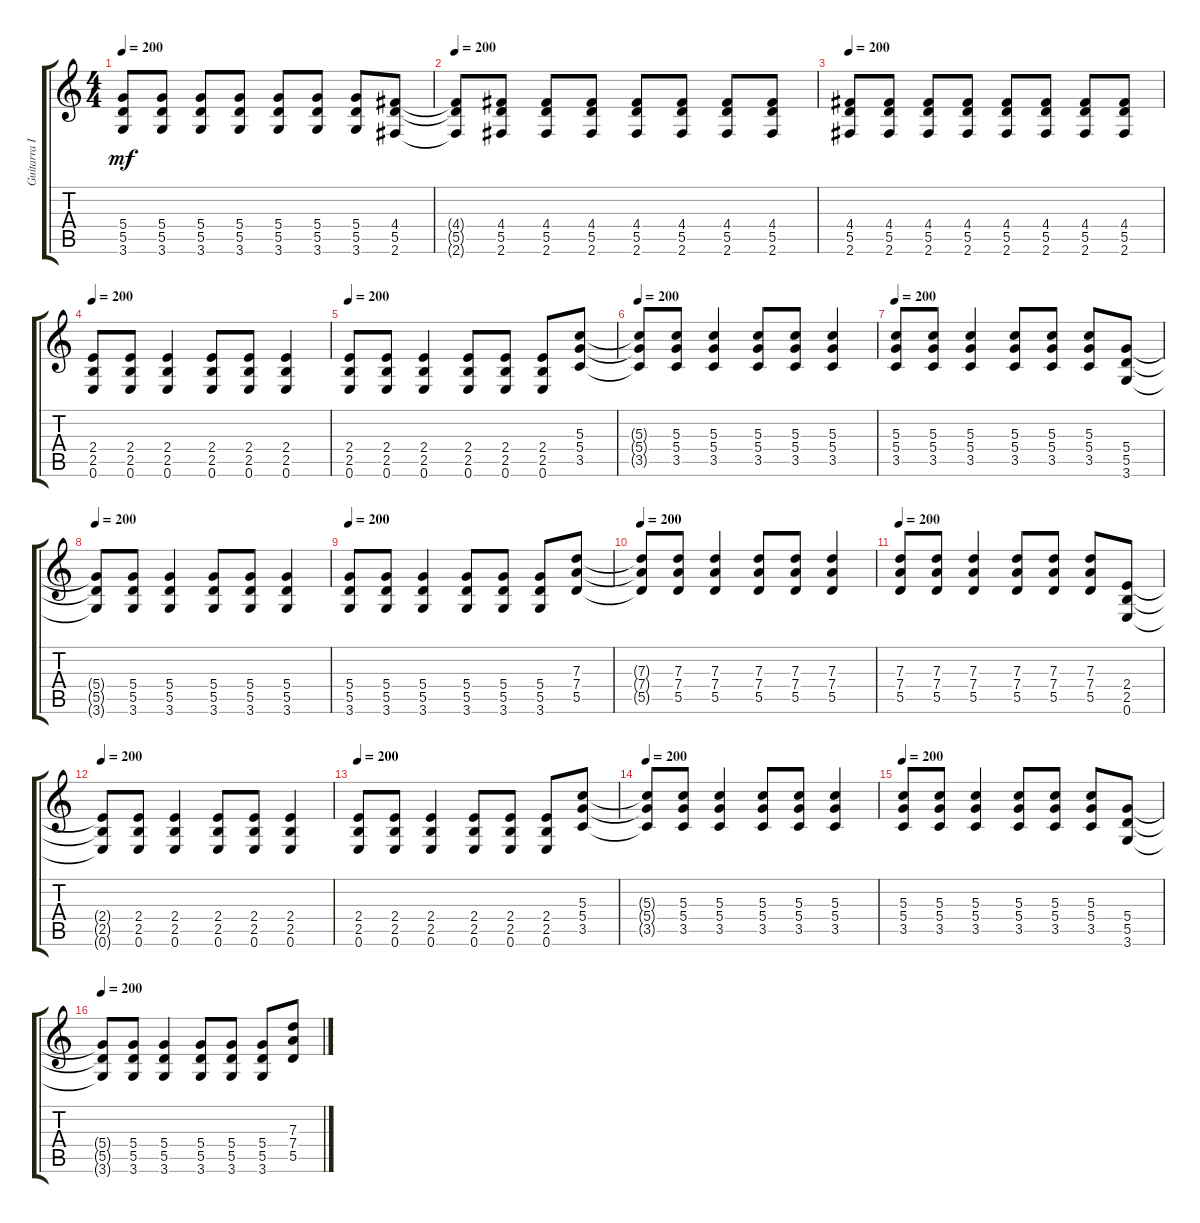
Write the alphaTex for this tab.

\track ("Guitarra II" "Guitarra I") {instrument distortionguitar}
\staff {score tabs}
\tuning (E4 B3 G3 D3 A2 E2) {hide}
\ts (4 4)
\tempo 200
\clef g2
\ks c
(5.4 5.5 3.6).8{dy mf} (5.4 5.5 3.6).8 (5.4 5.5 3.6).8 (5.4 5.5 3.6).8 (5.4 5.5 3.6).8 (5.4 5.5 3.6).8 (5.4 5.5 3.6).8 (4.4 5.5 2.6).8 |
\tempo 200
(4.4{t} 5.5{t} 2.6{t}).8 (4.4 5.5 2.6).8 (4.4 5.5 2.6).8 (4.4 5.5 2.6).8 (4.4 5.5 2.6).8 (4.4 5.5 2.6).8 (4.4 5.5 2.6).8 (4.4 5.5 2.6).8 |
\tempo 200
(4.4 5.5 2.6).8 (4.4 5.5 2.6).8 (4.4 5.5 2.6).8 (4.4 5.5 2.6).8 (4.4 5.5 2.6).8 (4.4 5.5 2.6).8 (4.4 5.5 2.6).8 (4.4 5.5 2.6).8 |
\tempo 200
(2.4 2.5 0.6).8 (2.4 2.5 0.6).8 (2.4 2.5 0.6).4 (2.4 2.5 0.6).8 (2.4 2.5 0.6).8 (2.4 2.5 0.6).4 |
\tempo 200
(2.4 2.5 0.6).8 (2.4 2.5 0.6).8 (2.4 2.5 0.6).4 (2.4 2.5 0.6).8 (2.4 2.5 0.6).8 (2.4 2.5 0.6).8 (5.3 5.4 3.5).8 |
\tempo 200
(5.3{t} 5.4{t} 3.5{t}).8 (5.3 5.4 3.5).8 (5.3 5.4 3.5).4 (5.3 5.4 3.5).8 (5.3 5.4 3.5).8 (5.3 5.4 3.5).4 |
\tempo 200
(5.3 5.4 3.5).8 (5.3 5.4 3.5).8 (5.3 5.4 3.5).4 (5.3 5.4 3.5).8 (5.3 5.4 3.5).8 (5.3 5.4 3.5).8 (5.4 5.5 3.6).8 |
\tempo 200
(5.4{t} 5.5{t} 3.6{t}).8 (5.4 5.5 3.6).8 (5.4 5.5 3.6).4 (5.4 5.5 3.6).8 (5.4 5.5 3.6).8 (5.4 5.5 3.6).4 |
\tempo 200
(5.4 5.5 3.6).8 (5.4 5.5 3.6).8 (5.4 5.5 3.6).4 (5.4 5.5 3.6).8 (5.4 5.5 3.6).8 (5.4 5.5 3.6).8 (7.3 7.4 5.5).8 |
\tempo 200
(7.3{t} 7.4{t} 5.5{t}).8 (7.3 7.4 5.5).8 (7.3 7.4 5.5).4 (7.3 7.4 5.5).8 (7.3 7.4 5.5).8 (7.3 7.4 5.5).4 |
\tempo 200
(7.3 7.4 5.5).8 (7.3 7.4 5.5).8 (7.3 7.4 5.5).4 (7.3 7.4 5.5).8 (7.3 7.4 5.5).8 (7.3 7.4 5.5).8 (2.4 2.5 0.6).8 |
\tempo 200
(2.4{t} 2.5{t} 0.6{t}).8 (2.4 2.5 0.6).8 (2.4 2.5 0.6).4 (2.4 2.5 0.6).8 (2.4 2.5 0.6).8 (2.4 2.5 0.6).4 |
\tempo 200
(2.4 2.5 0.6).8 (2.4 2.5 0.6).8 (2.4 2.5 0.6).4 (2.4 2.5 0.6).8 (2.4 2.5 0.6).8 (2.4 2.5 0.6).8 (5.3 5.4 3.5).8 |
\tempo 200
(5.3{t} 5.4{t} 3.5{t}).8 (5.3 5.4 3.5).8 (5.3 5.4 3.5).4 (5.3 5.4 3.5).8 (5.3 5.4 3.5).8 (5.3 5.4 3.5).4 |
\tempo 200
(5.3 5.4 3.5).8 (5.3 5.4 3.5).8 (5.3 5.4 3.5).4 (5.3 5.4 3.5).8 (5.3 5.4 3.5).8 (5.3 5.4 3.5).8 (5.4 5.5 3.6).8 |
\tempo 200
(5.4{t} 5.5{t} 3.6{t}).8 (5.4 5.5 3.6).8 (5.4 5.5 3.6).4 (5.4 5.5 3.6).8 (5.4 5.5 3.6).8 (5.4 5.5 3.6).8 (7.3 7.4 5.5).8
